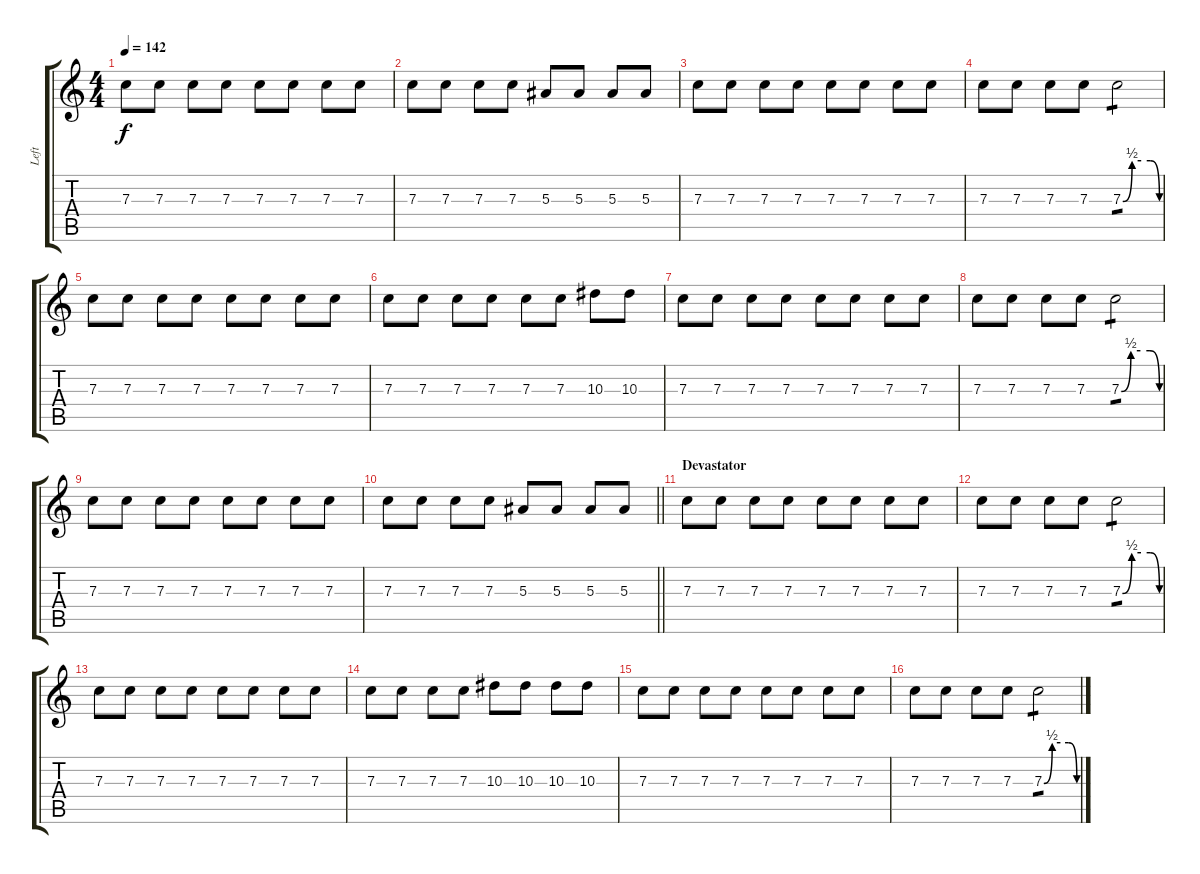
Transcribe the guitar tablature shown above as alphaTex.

\track ("Left" "Left") {instrument overdrivenguitar}
\staff {score tabs}
\tuning (D4 A3 F3 C3 G2 C2) {hide}
\ts (4 4)
\tempo 142
\clef g2
\ks c
7.3.8{dy f} 7.3.8 7.3.8 7.3.8 7.3.8 7.3.8 7.3.8 7.3.8 |
7.3.8 7.3.8 7.3.8 7.3.8 5.3.8 5.3.8 5.3.8 5.3.8 |
7.3.8{volume 8} 7.3.8 7.3.8 7.3.8 7.3.8 7.3.8 7.3.8 7.3.8 |
7.3.8 7.3.8 7.3.8 7.3.8 7.3{be (custom 0 0 15 2 30 2 45 2 60 0)}.2{tp 1} |
7.3.8 7.3.8 7.3.8 7.3.8 7.3.8 7.3.8 7.3.8 7.3.8 |
7.3.8 7.3.8 7.3.8 7.3.8 7.3.8 7.3.8 10.3.8 10.3.8 |
7.3.8 7.3.8 7.3.8 7.3.8 7.3.8 7.3.8 7.3.8 7.3.8 |
7.3.8 7.3.8 7.3.8 7.3.8 7.3{be (custom 0 0 15 2 30 2 45 2 60 0)}.2{tp 1} |
7.3.8 7.3.8 7.3.8 7.3.8 7.3.8 7.3.8 7.3.8 7.3.8 |
\barLineRight lightlight
7.3.8 7.3.8 7.3.8 7.3.8 5.3.8 5.3.8 5.3.8 5.3.8 |
\section ("" "Devastator")
7.3.8{volume 14} 7.3.8 7.3.8 7.3.8 7.3.8 7.3.8 7.3.8 7.3.8 |
7.3.8 7.3.8 7.3.8 7.3.8 7.3{be (custom 0 0 15 2 30 2 45 2 60 0)}.2{tp 1} |
7.3.8 7.3.8 7.3.8 7.3.8 7.3.8 7.3.8 7.3.8 7.3.8 |
7.3.8 7.3.8 7.3.8 7.3.8 10.3.8 10.3.8 10.3.8 10.3.8 |
7.3.8 7.3.8 7.3.8 7.3.8 7.3.8 7.3.8 7.3.8 7.3.8 |
7.3.8 7.3.8 7.3.8 7.3.8 7.3{be (custom 0 0 15 2 30 2 45 2 60 0)}.2{tp 1}
